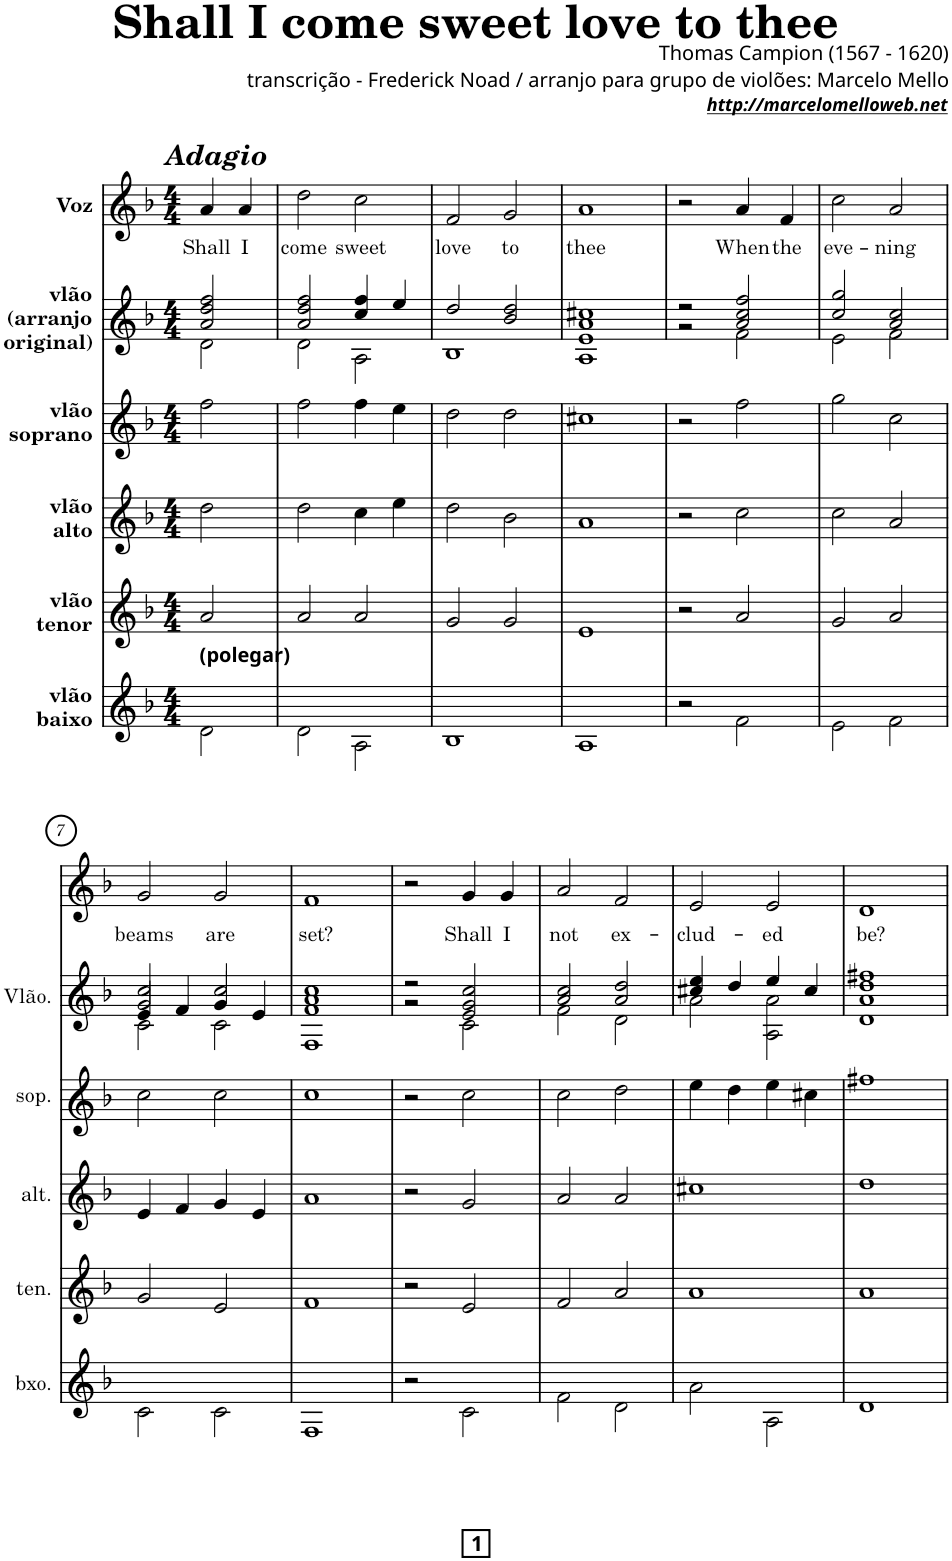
**kern	**kern	**kern	**kern	**kern	**kern	**text
*part6	*part5	*part4	*part3	*part2	*part1	*part1
*staff6	*staff5	*staff4	*staff3	*staff2	*staff1	*staff1
*I"vlão  baixo	*I"vlão tenor	*I"vlão alto	*I"vlão soprano	*I"vlão  (arranjo  original)	*I"Voz	*
*I'bxo.	*I'ten.	*I'alt.	*I'sop.	*I'Vlão.	*	*
*clefG2	*clefG2	*clefG2	*clefG2	*clefG2	*clefG2	*
*Trd7c12	*Trd7c12	*Trd7c12	*Trd7c12	*Trd7c12	*	*
*k[b-]	*k[b-]	*k[b-]	*k[b-]	*k[b-]	*k[b-]	*
*M4/4	*M4/4	*M4/4	*M4/4	*M4/4	*M4/4	*
=1	=1	=1	=1	=1	=1	=1
*	*	*	*	*^	*	*
!	!	!	!	!	!	!LO:TX:a:Bi:t=Adagio	!
!LO:TX:a:B:t=(polegar)	!	!	!	!	!	!	!
!	!	!	!	!	!	!	!LO:LY:b
2d\	2a/	2dd\	2ff\	2a/ 2dd/ 2ff/	2d\	4a/	Shall
!	!	!	!	!	!	!	!LO:LY:b
.	.	.	.	.	.	4a/	I
=2	=2	=2	=2	=2	=2	=2	=2
!	!	!	!	!	!	!	!LO:LY:b
2d\	2a/	2dd\	2ff\	2a/ 2dd/ 2ff/	2d\	2dd\	come
!	!	!	!	!	!	!	!LO:LY:b
2A\	2a/	4cc\	4ff\	4cc/ 4ff/	2A\	2cc\	sweet
.	.	4ee\	4ee\	4ee/	.	.	.
=3	=3	=3	=3	=3	=3	=3	=3
!	!	!	!	!	!	!	!LO:LY:b
1B-	2g/	2dd\	2dd\	2dd/	1B-	2f/	love
!	!	!	!	!	!	!	!LO:LY:b
.	2g/	2b-\	2dd\	2b-/ 2dd/	.	2g/	to
=4	=4	=4	=4	=4	=4	=4	=4
!	!	!	!	!	!	!	!LO:LY:b
1A	1e	1a	1cc#X	1e 1a 1cc#X	1A	1a	thee
=5	=5	=5	=5	=5	=5	=5	=5
2r	2r	2r	2r	2r	2r	2r	.
!	!	!	!	!	!	!	!LO:LY:b
2f\	2a/	2cc\	2ff\	2a/ 2cc/ 2ff/	2f\	4a/	When
!	!	!	!	!	!	!	!LO:LY:b
.	.	.	.	.	.	4f/	the
=6	=6	=6	=6	=6	=6	=6	=6
!	!	!	!	!	!	!	!LO:LY:b
2e\	2g/	2cc\	2gg\	2cc/ 2gg/	2e\	2cc\	eve-
!	!	!	!	!	!	!	!LO:LY:b
2f\	2a/	2a/	2cc\	2a/ 2cc/	2f\	2a/	-ning
!!LO:LB:g=z
=7	=7	=7	=7	=7	=7	=7	=7
*	*	*	*	*	*^	*	*
!	!	!	!	!	!	!	!	!LO:LY:b
2c\	2g/	4e/	2cc\	2g/ 2cc/	2c\	4e/	2g/	beams
.	.	4f/	.	.	.	4f/	.	.
!	!	!	!	!	!	!	!	!LO:LY:b
2c\	2e/	4g/	2cc\	2cc/	2c\	4g/	2g/	are
.	.	4e/	.	.	.	4e/	.	.
=8	=8	=8	=8	=8	=8	=8	=8	=8
!	!	!	!	!	!	!	!	!LO:LY:b
*	*	*	*	*	*v	*v	*	*
1F	1f	1a	1cc	1f 1a 1cc	1F	1f	set?
=9	=9	=9	=9	=9	=9	=9	=9
2r	2r	2r	2r	2r	2r	2r	.
!	!	!	!	!	!	!	!LO:LY:b
2c\	2e/	2g/	2cc\	2e/ 2g/ 2cc/	2c\	4g/	Shall
!	!	!	!	!	!	!	!LO:LY:b
.	.	.	.	.	.	4g/	I
=10	=10	=10	=10	=10	=10	=10	=10
!	!	!	!	!	!	!	!LO:LY:b
2f\	2f/	2a/	2cc\	2a/ 2cc/	2f\	2a/	not
!	!	!	!	!	!	!	!LO:LY:b
2d\	2a/	2a/	2dd\	2a/ 2dd/	2d\	2f/	ex-
=11	=11	=11	=11	=11	=11	=11	=11
!	!	!	!	!	!	!	!LO:LY:b
2a\	1a	1cc#X	4ee\	4cc#X/ 4ee/	2a\	2e/	-clud-
.	.	.	4dd\	4dd/	.	.	.
!	!	!	!	!	!	!	!LO:LY:b
2A\	.	.	4ee\	4ee/	2A\ 2a\	2e/	-ed
.	.	.	4cc#X\	4cc#/	.	.	.
=12	=12	=12	=12	=12	=12	=12	=12
!	!	!	!	!	!	!	!LO:LY:b
1d	1a	1dd	1ff#X	1a 1dd 1ff#X	1d	1d	be?
*	*	*	*	*v	*v	*	*
=	=	=	=	=	=	=
*-	*-	*-	*-	*-	*-	*-
